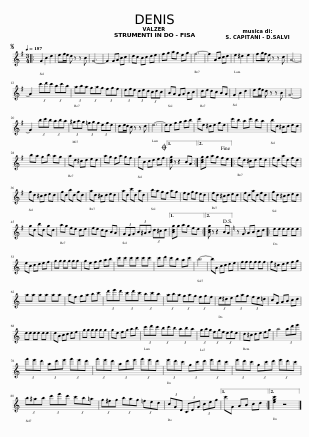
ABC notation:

X:1
L:1/8
Q:1/4=187
M:3/4
I:linebreak $
K:G
V:1 treble
V:1
|:S G2 B2 d2 | ef/e/ d z z B | G6- | G2 GA Bc | dc Bc de | %5
 fg ag eg | f6- | f2 AB cd | e2 ^d2 e2 | fg/f/ e z z c | %10
 A6- |$ A2 (3c'd'c' (3bc'b | (3aba (3gag (3fgf | (3efe (3ded (3cdc | BA GA Bc | %15
 de dc BA | G2 B2 d2 | ef/e/ d z z B | G6- |$ G2 (3bc'b (3aba | %20
 (3^gag (3=fgf (3efe | de/d/ c z z d | e6- | ee fg ab | c'e ^de fe | %25
 c'b ac' ba | bd ^cd ed |$ ba gb ag | ad ^cd ed | ag fa gf | %30
 gB cd ef |1O [Bdg] z z2 BA :|2 [Bdg]g ag fe!fine! |: fd ^cd ed | fd ad fd |$ %35
 gd ^cd ed | gd bd gd | ad ^cd ed | ad c'd ad | ba gf ag | %40
 fe gf ed | fd ^cd ed | fd ad fd | gd ^cd ed |$ gd bd gd | %45
 ag fe de | fe dc BA | (3GFG (3B^AB (3d^cd |1 [Bdg]g ag fe :|2 [Bdg] z z2 BA!D.S.! || %50
[K:C] z G AB cd |: ee ee ee |$ eB cd ef | gg gg gg | ge fg ab | %55
 c'c' c'c' c'c' | c'd' c'b ac' | b6- | bA Bc de | ff ff ff | %60
 f^c de fg |$ aa aa aa | af ga bc' | (3d'e'd' (3c'd'c' (3bc'b | (3aba (3gag (3fgf | %65
 (3e^de (3gag (3fe=d | cG AB cd |$ ee ee ee | eB cd ef | gg gg gg | %70
 ge fg ab | (3c'd'c' (3bc'b (3aba | (3gag (3fgf (3efe | d^c de fg | a4 (3ad'e' |$ %75
 (3f'e'd' (3ad'e' (3f'e'd' | (3f'e'd' (3ad'e' (3f'e'd' | (3e'd'c' (3gc'd' (3e'd'c' | (3e'd'c' (3gc'd' (3e'd'c' |$ (3b^ab (3d'e'd' (3c'b=a | %80
 (3g^fg (3bag (3=fed | (3cGE (3CEG (3ceg |1 c'G AB cd :|2 [egc']2 z4 |] %84
